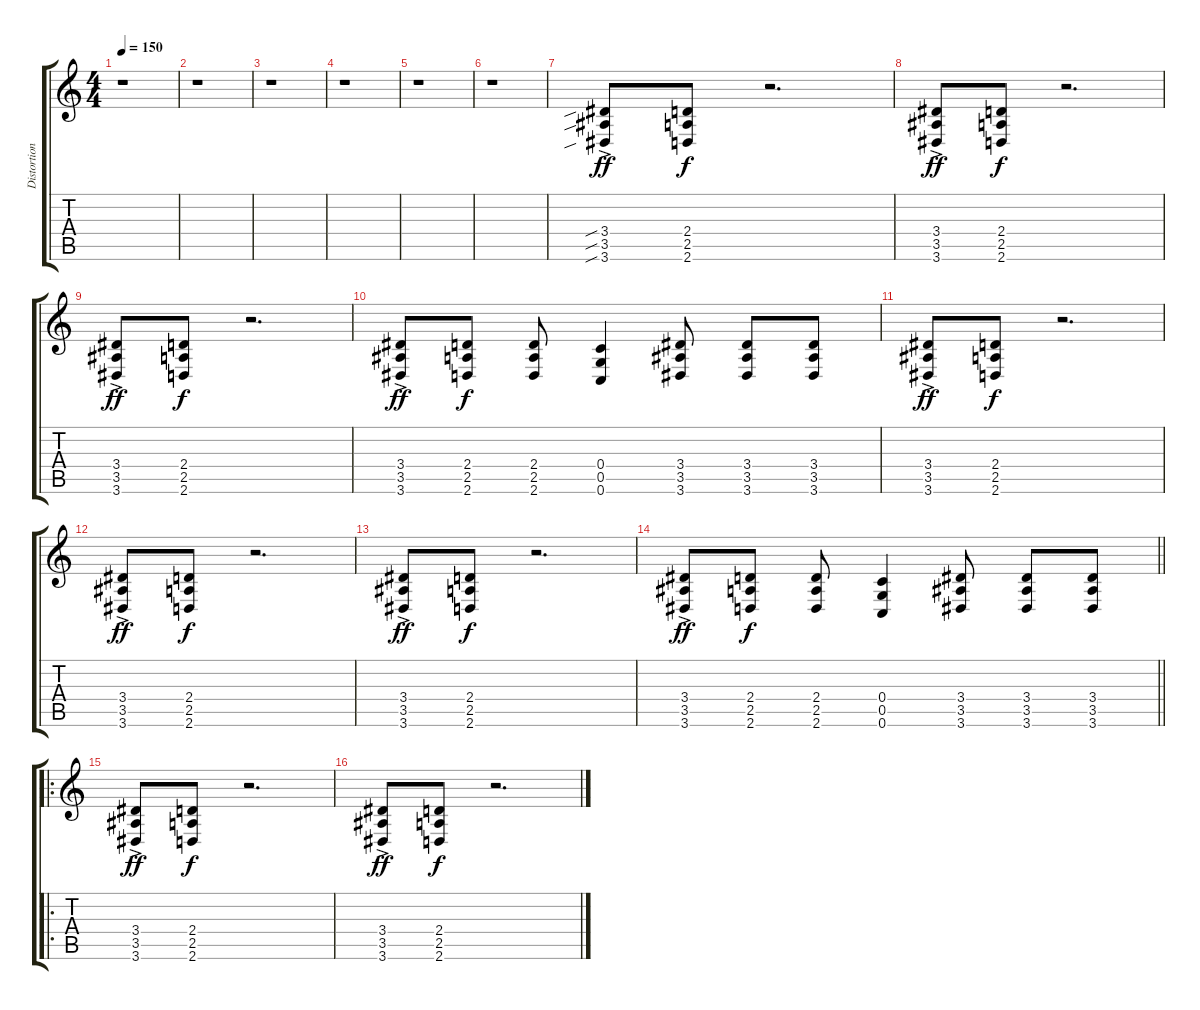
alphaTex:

\track ("Distortion Guitar" "Distortion") {instrument distortionguitar}
\staff {score tabs}
\tuning (D4 A3 F3 C3 G2 C2) {hide}
\ts (4 4)
\tempo 150
\clef g2
\ks c
r.1{dy ff instrument distortionguitar} |
r.1 |
r.1 |
r.1 |
r.1 |
r.1 |
(3.4{sib ac} 3.5{sib ac} 3.6{sib ac}).8 (2.4 2.5 2.6).8{dy f} r.2{d} |
(3.4{ac} 3.5{ac} 3.6{ac}).8{dy ff} (2.4 2.5 2.6).8{dy f} r.2{d} |
(3.4{ac} 3.5{ac} 3.6{ac}).8{dy ff} (2.4 2.5 2.6).8{dy f} r.2{d} |
(3.4{ac} 3.5{ac} 3.6{ac}).8{dy ff} (2.4 2.5 2.6).8{dy f} (2.4 2.5 2.6).8 (0.4 0.5 0.6).4 (3.4 3.5 3.6).8 (3.4 3.5 3.6).8 (3.4 3.5 3.6).8 |
(3.4{ac} 3.5{ac} 3.6{ac}).8{dy ff} (2.4 2.5 2.6).8{dy f} r.2{d} |
(3.4{ac} 3.5{ac} 3.6{ac}).8{dy ff} (2.4 2.5 2.6).8{dy f} r.2{d} |
(3.4{ac} 3.5{ac} 3.6{ac}).8{dy ff} (2.4 2.5 2.6).8{dy f} r.2{d} |
\barLineRight lightlight
(3.4{ac} 3.5{ac} 3.6{ac}).8{dy ff} (2.4 2.5 2.6).8{dy f} (2.4 2.5 2.6).8 (0.4 0.5 0.6).4 (3.4 3.5 3.6).8 (3.4 3.5 3.6).8 (3.4 3.5 3.6).8 |
\ro
(3.4{ac} 3.5{ac} 3.6{ac}).8{dy ff} (2.4 2.5 2.6).8{dy f} r.2{d} |
(3.4{ac} 3.5{ac} 3.6{ac}).8{dy ff} (2.4 2.5 2.6).8{dy f} r.2{d}
